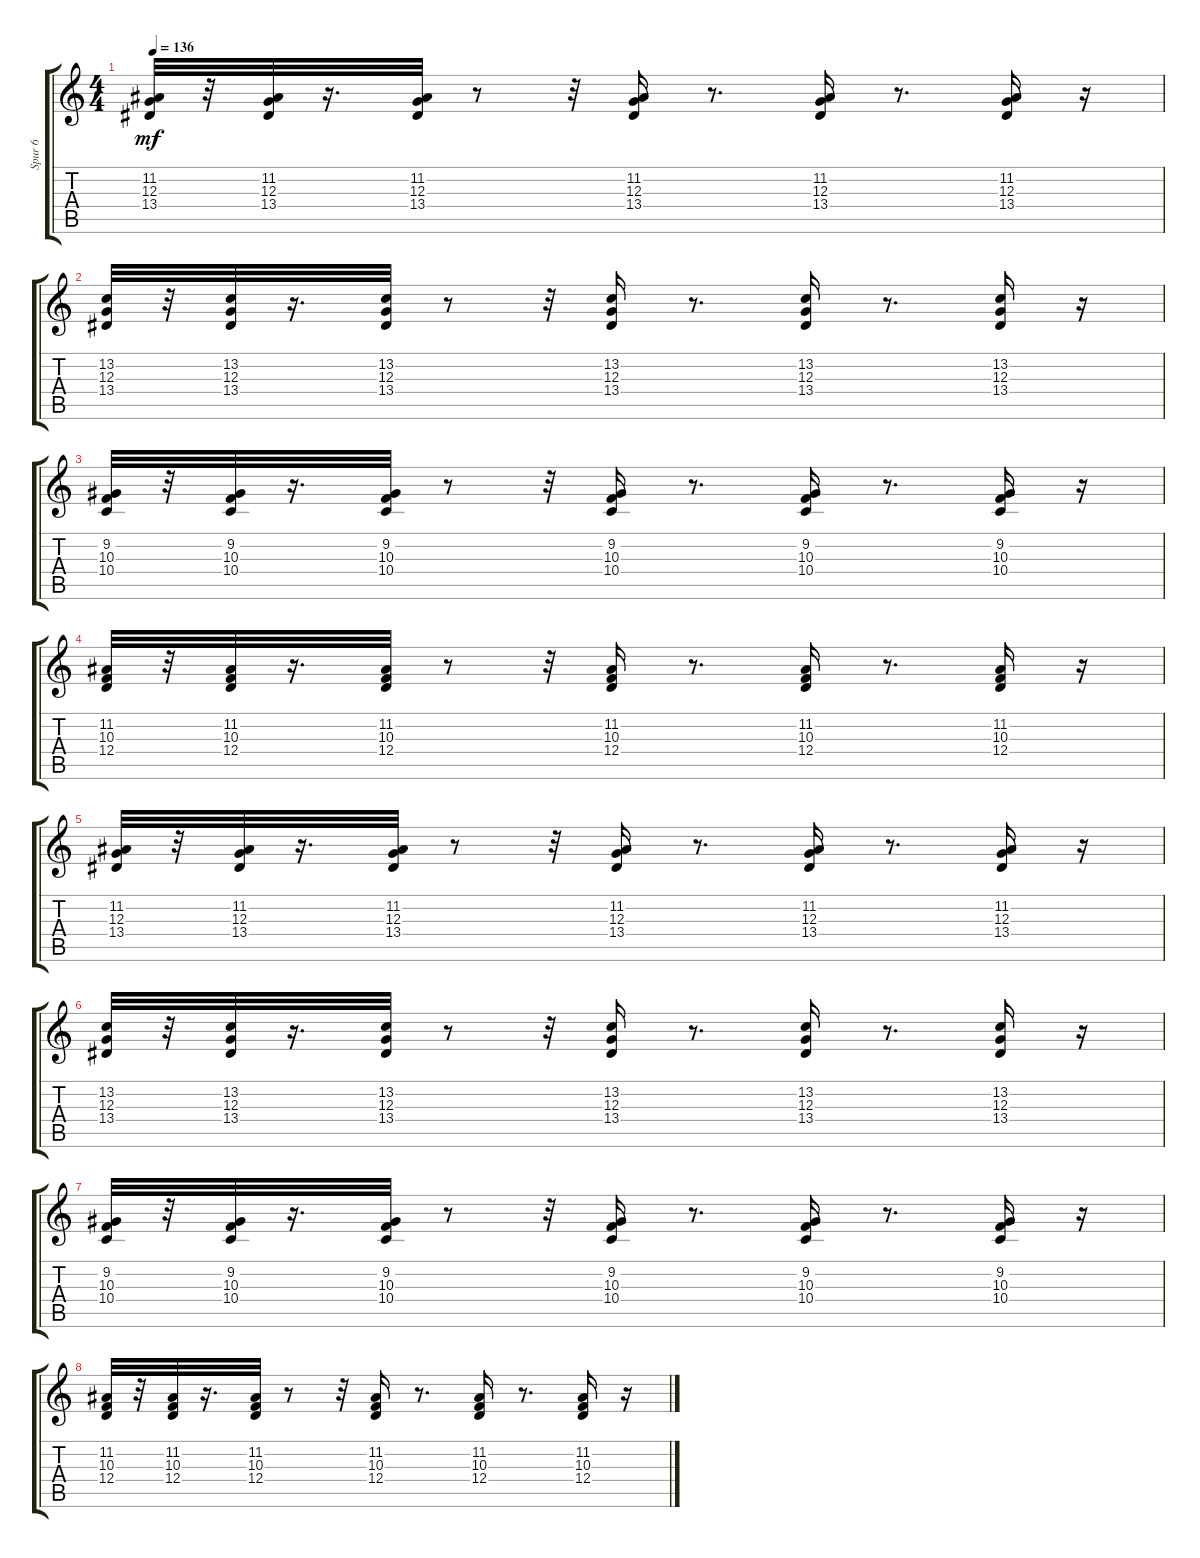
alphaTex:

\track ("Spur 6" "Spur 6") {instrument shamisen}
\staff {score tabs}
\tuning (E4 B3 G3 D3 A2 E2) {hide}
\ts (4 4)
\tempo 136
\clef g2
\ks c
(11.2 12.3 13.4).32{dy mf} r.32 (11.2 12.3 13.4).32 r.16{d} (11.2 12.3 13.4).32 r.8 r.32 (11.2 12.3 13.4).16 r.8{d} (11.2 12.3 13.4).16 r.8{d} (11.2 12.3 13.4).16 r.16 |
(13.2 12.3 13.4).32 r.32 (13.2 12.3 13.4).32 r.16{d} (13.2 12.3 13.4).32 r.8 r.32 (13.2 12.3 13.4).16 r.8{d} (13.2 12.3 13.4).16 r.8{d} (13.2 12.3 13.4).16 r.16 |
(9.2 10.3 10.4).32 r.32 (9.2 10.3 10.4).32 r.16{d} (9.2 10.3 10.4).32 r.8 r.32 (9.2 10.3 10.4).16 r.8{d} (9.2 10.3 10.4).16 r.8{d} (9.2 10.3 10.4).16 r.16 |
(11.2 10.3 12.4).32 r.32 (11.2 10.3 12.4).32 r.16{d} (11.2 10.3 12.4).32 r.8 r.32 (11.2 10.3 12.4).16 r.8{d} (11.2 10.3 12.4).16 r.8{d} (11.2 10.3 12.4).16 r.16 |
(11.2 12.3 13.4).32 r.32 (11.2 12.3 13.4).32 r.16{d} (11.2 12.3 13.4).32 r.8 r.32 (11.2 12.3 13.4).16 r.8{d} (11.2 12.3 13.4).16 r.8{d} (11.2 12.3 13.4).16 r.16 |
(13.2 12.3 13.4).32 r.32 (13.2 12.3 13.4).32 r.16{d} (13.2 12.3 13.4).32 r.8 r.32 (13.2 12.3 13.4).16 r.8{d} (13.2 12.3 13.4).16 r.8{d} (13.2 12.3 13.4).16 r.16 |
(9.2 10.3 10.4).32 r.32 (9.2 10.3 10.4).32 r.16{d} (9.2 10.3 10.4).32 r.8 r.32 (9.2 10.3 10.4).16 r.8{d} (9.2 10.3 10.4).16 r.8{d} (9.2 10.3 10.4).16 r.16 |
(11.2 10.3 12.4).32 r.32 (11.2 10.3 12.4).32 r.16{d} (11.2 10.3 12.4).32 r.8 r.32 (11.2 10.3 12.4).16 r.8{d} (11.2 10.3 12.4).16 r.8{d} (11.2 10.3 12.4).16 r.16
